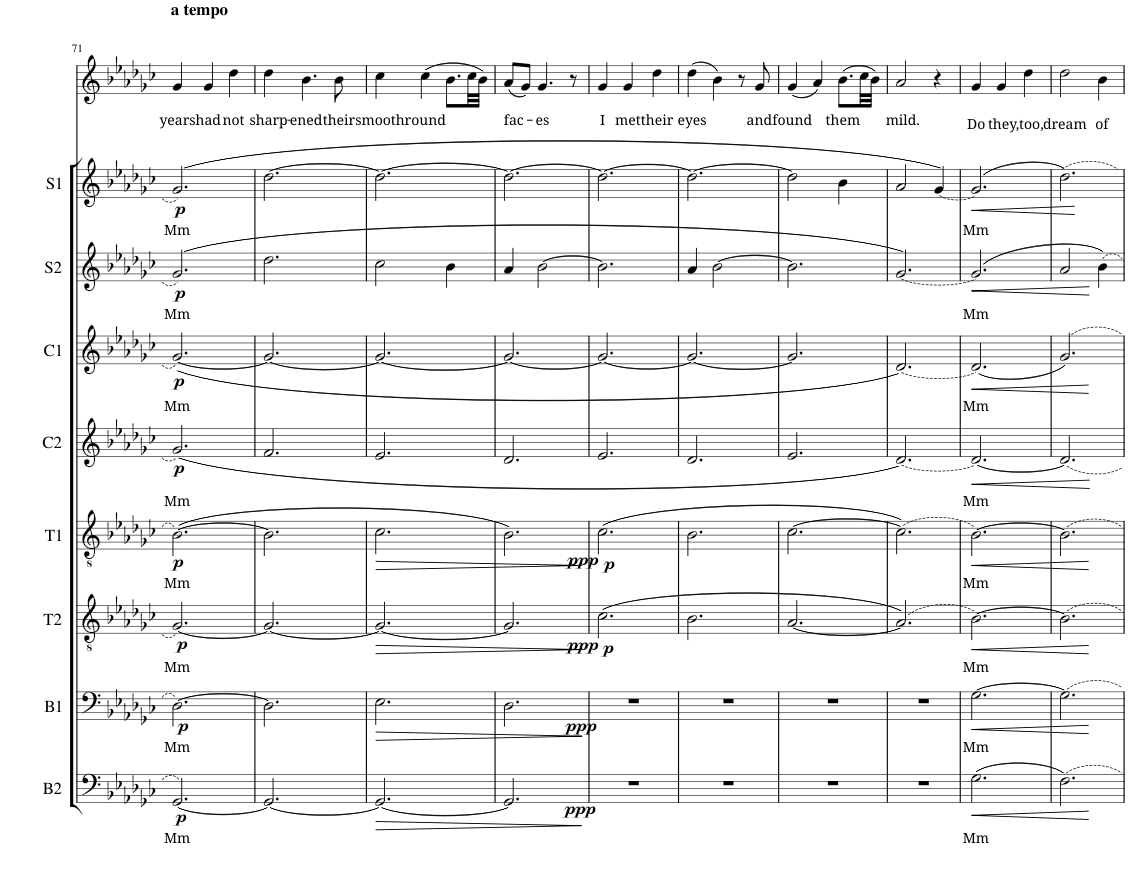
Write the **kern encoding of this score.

**kern	**text	**dynam	**kern	**text	**dynam	**kern	**text	**dynam	**kern	**text	**dynam	**kern	**text	**dynam	**kern	**text	**dynam	**kern	**text	**dynam	**kern	**text	**dynam	**kern	**text
*part9	*part9	*part9	*part8	*part8	*part8	*part7	*part7	*part7	*part6	*part6	*part6	*part5	*part5	*part5	*part4	*part4	*part4	*part3	*part3	*part3	*part2	*part2	*part2	*part1	*part1
*staff9	*staff9	*staff9	*staff8	*staff8	*staff8	*staff7	*staff7	*staff7	*staff6	*staff6	*staff6	*staff5	*staff5	*staff5	*staff4	*staff4	*staff4	*staff3	*staff3	*staff3	*staff2	*staff2	*staff2	*staff1	*staff1
*I"B2	*	*	*I"B1	*	*	*I"T2	*	*	*I"T1	*	*	*I"C2	*	*	*I"C1	*	*	*I"S2	*	*	*I"S1	*	*	*I"Solo	*
*I'B2	*	*	*I'B1	*	*	*I'T2	*	*	*I'T1	*	*	*I'C2	*	*	*I'C1	*	*	*I'S2	*	*	*I'S1	*	*	*	*
!!LO:PB:g=z
*clefF4	*	*	*clefF4	*	*	*clefGv2	*	*	*clefGv2	*	*	*clefG2	*	*	*clefG2	*	*	*clefG2	*	*	*clefG2	*	*	*clefG2	*
*	*	*	*	*	*	*	*	*	*	*	*	*	*	*	*	*	*	*Trd1c2	*	*	*Trd1c2	*	*	*Trd1c2	*
*k[b-e-a-d-g-c-]	*	*	*k[b-e-a-d-g-c-]	*	*	*k[b-e-a-d-g-c-]	*	*	*k[b-e-a-d-g-c-]	*	*	*k[b-e-a-d-g-c-]	*	*	*k[b-e-a-d-g-c-]	*	*	*k[b-e-a-d-g-c-]	*	*	*k[b-e-a-d-g-c-]	*	*	*k[b-e-a-d-g-c-]	*
*M3/4	*	*	*M3/4	*	*	*M3/4	*	*	*M3/4	*	*	*M3/4	*	*	*M3/4	*	*	*M3/4	*	*	*M3/4	*	*	*M3/4	*
=71	=71	=71	=71	=71	=71	=71	=71	=71	=71	=71	=71	=71	=71	=71	=71	=71	=71	=71	=71	=71	=71	=71	=71	=71	=71
!	!	!	!	!	!	!	!	!	!	!	!	!	!	!	!	!	!	!	!	!	!	!	!	!LO:TX:a:B:t=a tempo	!
!	!LO:LY:b	!LO:DY:b	!	!LO:LY:b	!LO:DY:b	!	!LO:LY:b	!LO:DY:b	!	!LO:LY:b	!LO:DY:b	!	!LO:LY:b	!LO:DY:b	!	!LO:LY:b	!LO:DY:b	!	!LO:LY:b	!LO:DY:b	!	!LO:LY:b	!LO:DY:b	!	!LO:LY:b
[2.GG-/	Mm	p	[2.D-\	Mm	p	[2.G-/	Mm	p	([2.B-\	Mm	p	(2.g-/	Mm	p	([2.g-/	Mm	p	(2.g-/	Mm	p	(2.g-/	Mm	p	4g-/	years
!	!	!	!	!	!	!	!	!	!	!	!	!	!	!	!	!	!	!	!	!	!	!	!	!	!LO:LY:b
.	.	.	.	.	.	.	.	.	.	.	.	.	.	.	.	.	.	.	.	.	.	.	.	4g-/	had
!	!	!	!	!	!	!	!	!	!	!	!	!	!	!	!	!	!	!	!	!	!	!	!	!	!LO:LY:b
.	.	.	.	.	.	.	.	.	.	.	.	.	.	.	.	.	.	.	.	.	.	.	.	4dd-\	not
=72	=72	=72	=72	=72	=72	=72	=72	=72	=72	=72	=72	=72	=72	=72	=72	=72	=72	=72	=72	=72	=72	=72	=72	=72	=72
!	!	!	!	!	!	!	!	!	!	!	!	!	!	!	!	!	!	!	!	!	!	!	!	!	!LO:LY:b
2.GG-/_	.	.	2.D-\]	.	.	2.G-/_	.	.	2.B-\]	.	.	2.f/	.	.	2.g-/_	.	.	2.dd-\	.	.	[2.dd-\	.	.	4dd-\	sharp-
!	!	!	!	!	!	!	!	!	!	!	!	!	!	!	!	!	!	!	!	!	!	!	!	!	!LO:LY:b
.	.	.	.	.	.	.	.	.	.	.	.	.	.	.	.	.	.	.	.	.	.	.	.	4.b-\	-ened
!	!	!	!	!	!	!	!	!	!	!	!	!	!	!	!	!	!	!	!	!	!	!	!	!	!LO:LY:b
.	.	.	.	.	.	.	.	.	.	.	.	.	.	.	.	.	.	.	.	.	.	.	.	8b-\	their
=73	=73	=73	=73	=73	=73	=73	=73	=73	=73	=73	=73	=73	=73	=73	=73	=73	=73	=73	=73	=73	=73	=73	=73	=73	=73
!	!	!LO:HP:b	!	!	!LO:HP:b	!	!	!LO:HP:b	!	!	!LO:HP:b	!	!	!	!	!	!	!	!	!	!	!	!	!	!LO:LY:b
2.GG-/_	.	>	2.E-\	.	>	2.G-/_	.	>	2.c-\	.	>	2.e-/	.	.	2.g-/_	.	.	2cc-\	.	.	2.dd-\_	.	.	4cc-\	smooth
!	!	!	!	!	!	!	!	!	!	!	!	!	!	!	!	!	!	!	!	!	!	!	!	!	!LO:LY:b
.	.	.	.	.	.	.	.	.	.	.	.	.	.	.	.	.	.	.	.	.	.	.	.	(4cc-\	round
.	.	.	.	.	.	.	.	.	.	.	.	.	.	.	.	.	.	4b-\	.	.	.	.	.	8.b-\L	.
.	.	.	.	.	.	.	.	.	.	.	.	.	.	.	.	.	.	.	.	.	.	.	.	32cc-\LL	.
.	.	.	.	.	.	.	.	.	.	.	.	.	.	.	.	.	.	.	.	.	.	.	.	32b-\JJJ)	.
=74	=74	=74	=74	=74	=74	=74	=74	=74	=74	=74	=74	=74	=74	=74	=74	=74	=74	=74	=74	=74	=74	=74	=74	=74	=74
!	!	!LO:DY:b	!	!	!LO:DY:b	!	!	!LO:DY:b	!	!	!LO:DY:b	!	!	!	!	!	!	!	!	!	!	!	!	!	!LO:LY:b
2.GG-/]	.	ppp	2.D-\	.	ppp	2.G-/]	.	ppp	2.B-\)	.	ppp	2.d-/	.	.	2.g-/_	.	.	4a-/	.	.	2.dd-\_	.	.	(8a-/L	fac-
.	.	.	.	.	.	.	.	.	.	.	.	.	.	.	.	.	.	.	.	.	.	.	.	8g-/J)	.
!	!	!	!	!	!	!	!	!	!	!	!	!	!	!	!	!	!	!	!	!	!	!	!	!	!LO:LY:b
.	.	.	.	.	.	.	.	.	.	.	.	.	.	.	.	.	.	[2b-\	.	.	.	.	.	4.g-/	-es
.	.	.	.	.	.	.	.	.	.	.	.	.	.	.	.	.	.	.	.	.	.	.	.	8r	.
.	.	]	.	.	]	.	.	]	.	.	]	.	.	.	.	.	.	.	.	.	.	.	.	.	.
=75	=75	=75	=75	=75	=75	=75	=75	=75	=75	=75	=75	=75	=75	=75	=75	=75	=75	=75	=75	=75	=75	=75	=75	=75	=75
!	!	!	!	!	!	!	!	!LO:DY:b	!	!	!LO:DY:b	!	!	!	!	!	!	!	!	!	!	!	!	!	!LO:LY:b
2.r	.	.	2.r	.	.	(2.c-\	.	p	(2.c-\	.	p	2.e-/	.	.	2.g-/_	.	.	2.b-\]	.	.	2.dd-\_	.	.	4g-/	I
!	!	!	!	!	!	!	!	!	!	!	!	!	!	!	!	!	!	!	!	!	!	!	!	!	!LO:LY:b
.	.	.	.	.	.	.	.	.	.	.	.	.	.	.	.	.	.	.	.	.	.	.	.	4g-/	met
!	!	!	!	!	!	!	!	!	!	!	!	!	!	!	!	!	!	!	!	!	!	!	!	!	!LO:LY:b
.	.	.	.	.	.	.	.	.	.	.	.	.	.	.	.	.	.	.	.	.	.	.	.	4dd-\	their
=76	=76	=76	=76	=76	=76	=76	=76	=76	=76	=76	=76	=76	=76	=76	=76	=76	=76	=76	=76	=76	=76	=76	=76	=76	=76
!	!	!	!	!	!	!	!	!	!	!	!	!	!	!	!	!	!	!	!	!	!	!	!	!	!LO:LY:b
2.r	.	.	2.r	.	.	2.B-\	.	.	2.B-\	.	.	2.d-/	.	.	2.g-/_	.	.	4a-/	.	.	2.dd-\_	.	.	(4dd-\	eyes
.	.	.	.	.	.	.	.	.	.	.	.	.	.	.	.	.	.	[2b-\	.	.	.	.	.	4b-\)	.
.	.	.	.	.	.	.	.	.	.	.	.	.	.	.	.	.	.	.	.	.	.	.	.	8r	.
!	!	!	!	!	!	!	!	!	!	!	!	!	!	!	!	!	!	!	!	!	!	!	!	!	!LO:LY:b
.	.	.	.	.	.	.	.	.	.	.	.	.	.	.	.	.	.	.	.	.	.	.	.	8g-/	and
=77	=77	=77	=77	=77	=77	=77	=77	=77	=77	=77	=77	=77	=77	=77	=77	=77	=77	=77	=77	=77	=77	=77	=77	=77	=77
!	!	!	!	!	!	!	!	!	!	!	!	!	!	!	!	!	!	!	!	!	!	!	!	!	!LO:LY:b
2.r	.	.	2.r	.	.	[2.A-/	.	.	[2.c-\	.	.	2.e-/	.	.	2.g-/]	.	.	2.b-\]	.	.	2dd-\]	.	.	(4g-/	found
.	.	.	.	.	.	.	.	.	.	.	.	.	.	.	.	.	.	.	.	.	.	.	.	4a-/)	.
!	!	!	!	!	!	!	!	!	!	!	!	!	!	!	!	!	!	!	!	!	!	!	!	!	!LO:LY:b
.	.	.	.	.	.	.	.	.	.	.	.	.	.	.	.	.	.	.	.	.	4b-\	.	.	(8.b-\L	them
.	.	.	.	.	.	.	.	.	.	.	.	.	.	.	.	.	.	.	.	.	.	.	.	32cc-\LL	.
.	.	.	.	.	.	.	.	.	.	.	.	.	.	.	.	.	.	.	.	.	.	.	.	32b-\JJJ)	.
=78	=78	=78	=78	=78	=78	=78	=78	=78	=78	=78	=78	=78	=78	=78	=78	=78	=78	=78	=78	=78	=78	=78	=78	=78	=78
!	!	!	!	!	!	!	!	!	!	!	!	!LO:T:dash	!	!	!LO:T:dash	!	!	!LO:T:dash	!	!	!	!	!	!	!LO:LY:b
2.r	.	.	2.r	.	.	(2.A-/])	.	.	(2.c-\])	.	.	[2.d-/)	.	.	[2.d-/)	.	.	[2.g-/)	.	.	2a-/	.	.	2a-/	mild.
!	!	!	!	!	!	!	!	!	!	!	!	!	!	!	!	!	!	!	!	!	!LO:T:dash	!	!	!	!
.	.	.	.	.	.	.	.	.	.	.	.	.	.	.	.	.	.	.	.	.	[4g-/)	.	.	4r	.
=79	=79	=79	=79	=79	=79	=79	=79	=79	=79	=79	=79	=79	=79	=79	=79	=79	=79	=79	=79	=79	=79	=79	=79	=79	=79
!	!LO:LY:b	!LO:HP:b	!	!LO:LY:b	!LO:HP:b	!	!LO:LY:b	!LO:HP:b	!	!LO:LY:b	!LO:HP:b	!	!LO:LY:b	!LO:HP:b	!	!LO:LY:b	!LO:HP:b	!	!LO:LY:b	!LO:HP:b	!	!LO:LY:b	!LO:HP:b	!	!LO:LY:b
(2.G-\	Mm	<	[2.G-\	Mm	<	[2.B-\)	Mm	<	[2.B-\)	Mm	<	2.d-/_	Mm	<	(2.d-/]	Mm	<	(2.g-/]	Mm	<	(2.g-/]	Mm	<	4g-/	Do
!	!	!	!	!	!	!	!	!	!	!	!	!	!	!	!	!	!	!	!	!	!	!	!	!	!LO:LY:b
.	.	.	.	.	.	.	.	.	.	.	.	.	.	.	.	.	.	.	.	.	.	.	.	4g-/	they,
!	!	!	!	!	!	!	!	!	!	!	!	!	!	!	!	!	!	!	!	!	!	!	!	!	!LO:LY:b
.	.	.	.	.	.	.	.	.	.	.	.	.	.	.	.	.	.	.	.	.	.	.	.	4dd-\	too,
=80	=80	=80	=80	=80	=80	=80	=80	=80	=80	=80	=80	=80	=80	=80	=80	=80	=80	=80	=80	=80	=80	=80	=80	=80	=80
!	!	!	!	!	!	!	!	!	!	!	!	!	!	!	!	!	!	!	!	!	!	!	!	!	!LO:LY:b
2.F\)	.	.	2.G-\]	.	.	2.B-\]	.	.	2.B-\]	.	.	2.d-/]	.	.	2.g-/)	.	.	2a-/	.	.	2.dd-\)	.	.	2dd-\	dream
!	!	!	!	!	!	!	!	!	!	!	!	!	!	!	!	!	!	!	!	!	!	!	!	!	!LO:LY:b
.	.	.	.	.	.	.	.	.	.	.	.	.	.	.	.	.	.	4b-\)	.	.	.	.	.	4b-\	of
.	.	[	.	.	[	.	.	[	.	.	[	.	.	[	.	.	[	.	.	[	.	.	[	.	.
=	=	=	=	=	=	=	=	=	=	=	=	=	=	=	=	=	=	=	=	=	=	=	=	=	=
*-	*-	*-	*-	*-	*-	*-	*-	*-	*-	*-	*-	*-	*-	*-	*-	*-	*-	*-	*-	*-	*-	*-	*-	*-	*-
